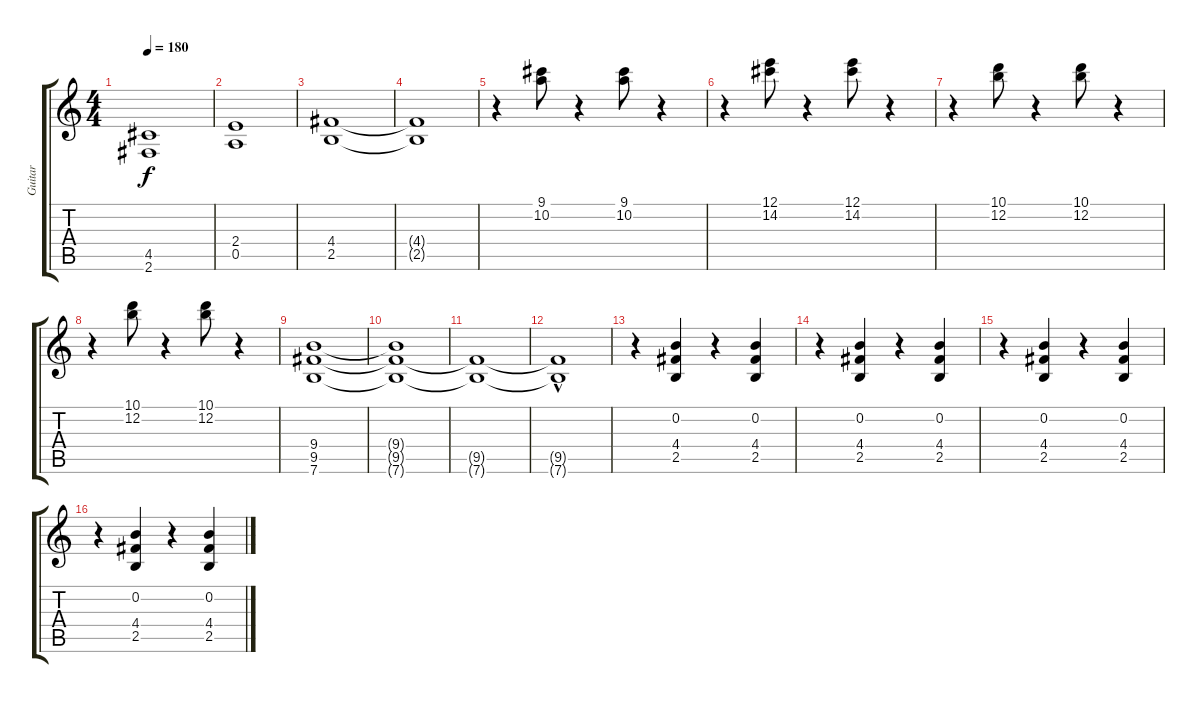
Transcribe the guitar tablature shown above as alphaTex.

\track ("Guitar" "Guitar") {instrument distortionguitar}
\staff {score tabs}
\tuning (E4 B3 G3 D3 A2 E2) {hide}
\ts (4 4)
\tempo 180
\clef g2
\ks c
(4.5 2.6).1{dy f} |
(2.4 0.5).1 |
(4.4 2.5).1 |
(4.4{t} 2.5{t}).1 |
r.4 (9.1 10.2).8{volume 9} r.4 (9.1 10.2).8 r.4 |
r.4 (12.1 14.2).8 r.4 (12.1 14.2).8 r.4 |
r.4 (10.1 12.2).8 r.4 (10.1 12.2).8 r.4 |
r.4 (10.1 12.2).8 r.4 (10.1 12.2).8 r.4 |
(9.4 9.5 7.6).1 |
(9.4{t} 9.5{t} 7.6{t}).1 |
(9.5{t} 7.6{t}).1 |
(9.5{hac t} 7.6{t}).1 |
r.4 (0.2 4.4 2.5).4 r.4 (0.2 4.4 2.5).4 |
r.4 (0.2 4.4 2.5).4 r.4 (0.2 4.4 2.5).4 |
r.4 (0.2 4.4 2.5).4 r.4 (0.2 4.4 2.5).4 |
r.4 (0.2 4.4 2.5).4 r.4 (0.2 4.4 2.5).4
